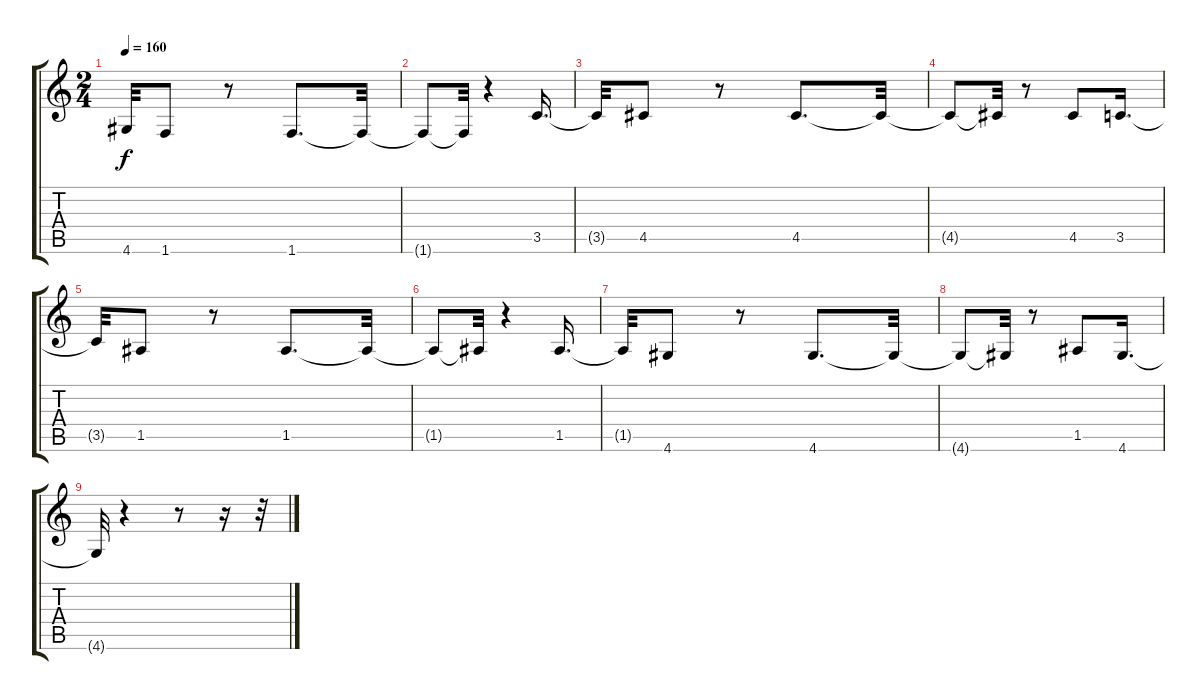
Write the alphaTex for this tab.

\track "" {instrument slapbass1}
\staff {score tabs}
\tuning (E4 B3 G3 D3 A2 E2) {hide}
\ts (2 4)
\tempo 160
\clef g2
\ks c
4.6{t}.32{dy f} 1.6.8 r.8 1.6.8{d} 1.6{t}.32 |
1.6{t}.8 1.6{t}.32 r.4 3.5.16{d} |
3.5{t}.32 4.5.8 r.8 4.5.8{d} 4.5{t}.32 |
4.5{t}.8 4.5{t}.32 r.8 4.5.8 3.5.16{d} |
3.5{t}.32 1.5.8 r.8 1.5.8{d} 1.5{t}.32 |
1.5{t}.8 1.5{t}.32 r.4 1.5.16{d} |
1.5{t}.32 4.6.8 r.8 4.6.8{d} 4.6{t}.32 |
4.6{t}.8 4.6{t}.32 r.8 1.5.8 4.6.16{d} |
4.6{t}.32 r.4 r.8 r.16 r.32
